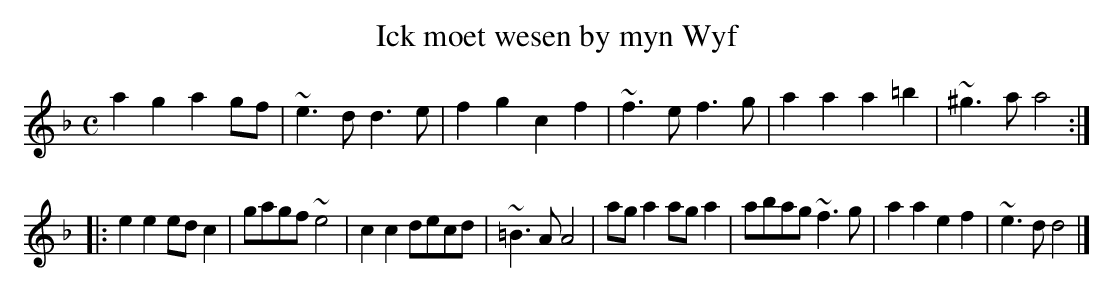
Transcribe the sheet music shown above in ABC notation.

X:1
T:Ick moet wesen by myn Wyf
M:C
K:Dmin
a2g2a2gf|~e3dd3e|f2g2c2f2|~f3ef3g|a2a2a2=b2|~^g3aa4:|
|:e2e2edc2|gagf~e4|c2c2decd|~=B3AA4|aga2aga2|abag~f3g|a2a2e2f2|~e3dd4|]
